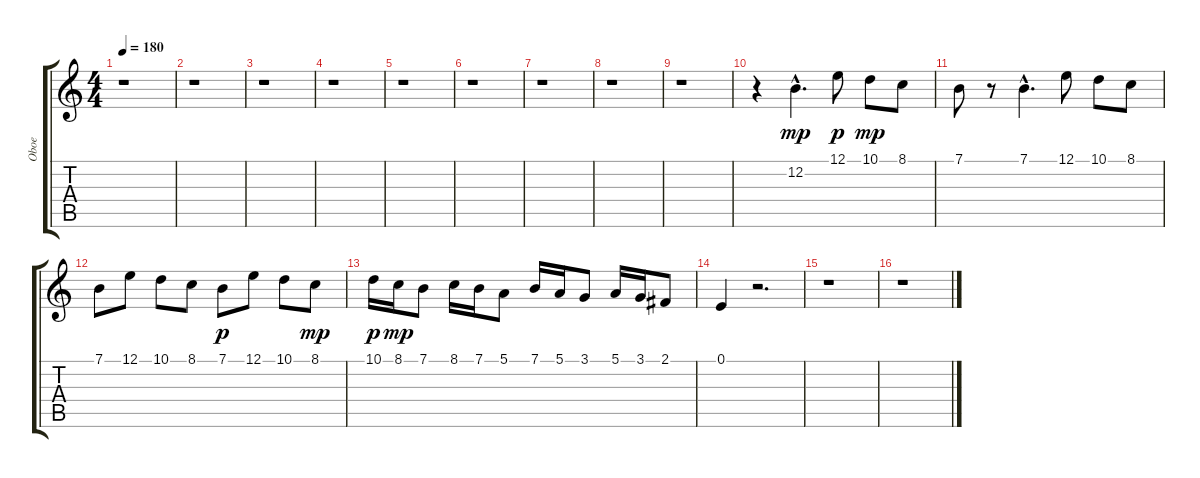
\track ("Oboe" "Oboe") {instrument oboe}
\staff {score tabs}
\tuning (E4 B3 G3 D3 A2 E2) {hide}
\ts (4 4)
\tempo 180
\clef g2
\ks c
r.1{dy mp instrument oboe} |
r.1 |
r.1 |
r.1 |
r.1 |
r.1 |
r.1 |
r.1 |
r.1 |
r.4 12.2{hac}.4{d} 12.1.8{dy p} 10.1.8{dy mp} 8.1.8 |
7.1.8 r.8 7.1{hac}.4{d} 12.1.8 10.1.8 8.1.8 |
7.1.8 12.1.8 10.1.8 8.1.8 7.1.8{dy p} 12.1.8 10.1.8 8.1.8{dy mp} |
10.1.16{dy p} 8.1.16{dy mp} 7.1.8 8.1.16 7.1.16 5.1.8 7.1.16 5.1.16 3.1.8 5.1.16 3.1.16 2.1.8 |
0.1.4 r.2{d} |
r.1 |
r.1
